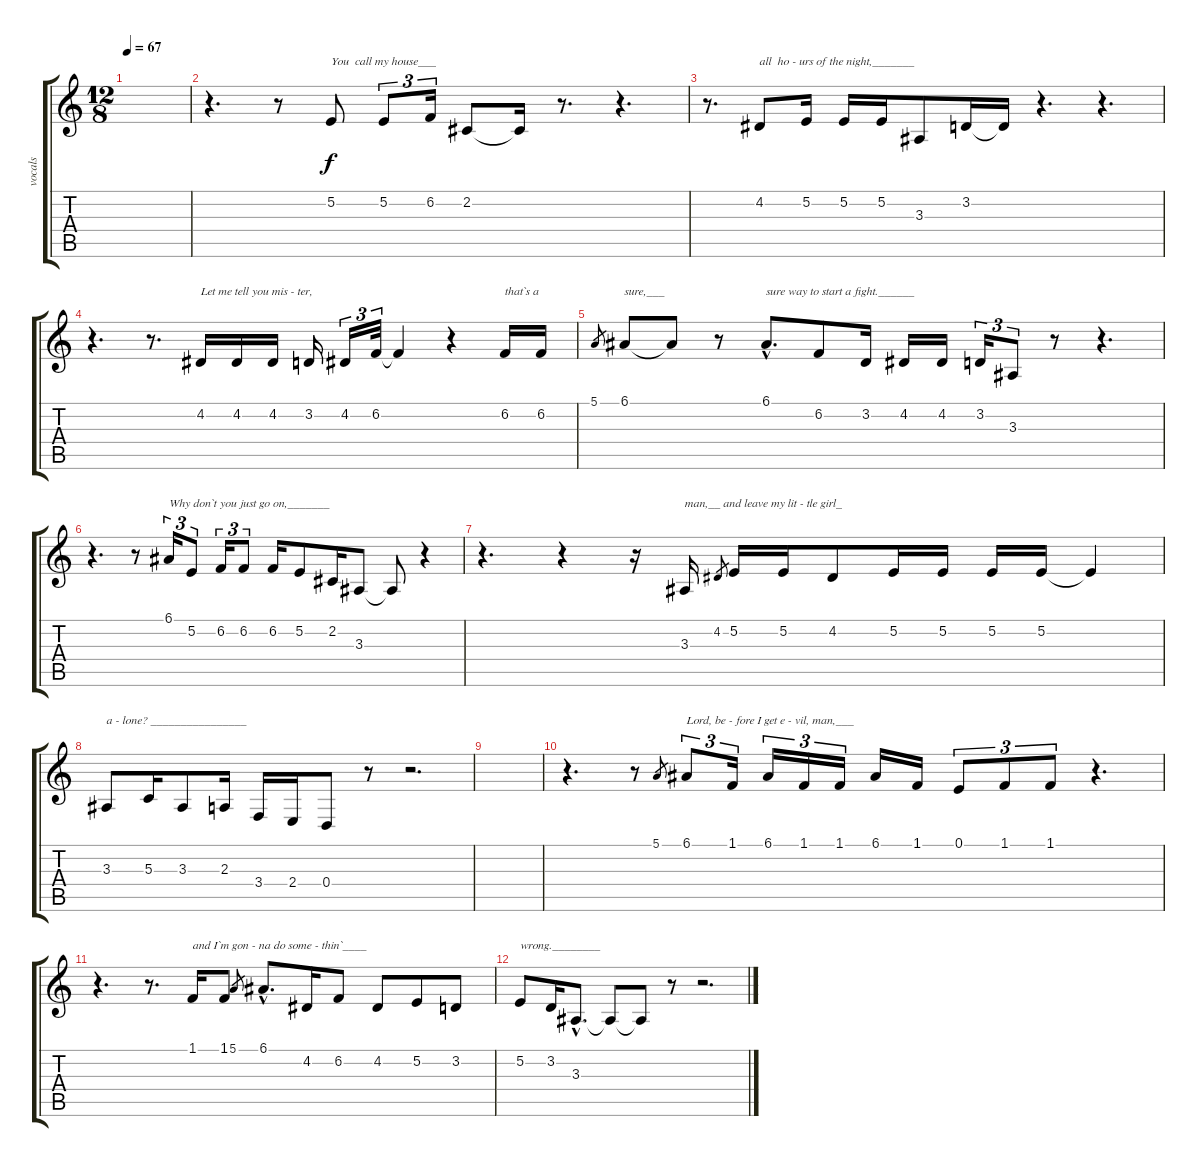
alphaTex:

\track ("vocals" "vocals") {instrument flute}
\staff {score tabs}
\tuning (E4 B3 G3 D3 A2 E2) {hide}
\ts (12 8)
\tempo 67
\clef g2
\ks c
|
r.4{d} r.8 5.2.8{txt "You  call my house___"} 5.2.8{tu (3 2)} 6.2.16{tu (3 2)} 2.2.8 2.2{t}.16 r.8{d} r.4{d} |
r.8{d} 4.2.8{txt "all  ho - urs of the night,_______"} 5.2.16 5.2.16 5.2.16 3.3.8 3.2.16 3.2{t}.16 r.4{d} r.4{d} |
r.4{d} r.8{d} 4.2.16{txt "Let me tell you mis - ter,"} 4.2.16 4.2.16 3.2.16 4.2.16{tu (3 2)} 6.2.32{tu (3 2)} 6.2{t}.4 r.4 6.2.16{txt "that`s a"} 6.2.16 |
5.1.8{gr} 6.1.8{txt "sure,___"} 6.1{t}.8 r.8 6.1{hac}.8{d txt "sure way to start a fight.______"} 6.2.8 3.2.16 4.2.16 4.2.16 3.2.16{tu (3 2)} 3.3.8{tu (3 2)} r.8 r.4{d} |
r.4{d} r.8 6.1.16{tu (3 2) txt "Why don`t you just go on,_______"} 5.2.8{tu (3 2)} 6.2.16{tu (3 2)} 6.2.8{tu (3 2)} 6.2.16 5.2.8 2.2.16 3.3.8 3.3{t}.8 r.4 |
r.4{d} r.4 r.16 3.3.16{txt "man,__ and leave my lit - tle girl_"} 4.2.8{gr} 5.2.16 5.2.16 4.2.8 5.2.16 5.2.16 5.2.16 5.2.16 5.2{t}.4 |
3.3.8{txt "a - lone? ________________"} 5.3.16 3.3.8 2.3.16 3.4.16 2.4.16 0.4.8 r.8 r.2{d} |
|
r.4{d} r.8 5.1.8{gr} 6.1.8{tu (3 2) txt "Lord, be - fore I get e - vil, man,___"} 1.1.16{tu (3 2)} 6.1.16{tu (3 2)} 1.1.16{tu (3 2)} 1.1.16{tu (3 2)} 6.1.16 1.1.16 0.1.8{tu (3 2)} 1.1.8{tu (3 2)} 1.1.8{tu (3 2)} r.4{d} |
r.4{d} r.8{d} 1.1.16{txt "and I`m gon - na do some - thin`____"} 1.1.8 5.1.8{gr} 6.1{hac}.8{d} 4.2.16 6.2.8 4.2.8 5.2.8 3.2.8 |
5.2.8{txt "wrong.________"} 3.2.16 3.3{hac}.8{d} 3.3{t}.8 3.3{t}.8 r.8 r.2{d}
